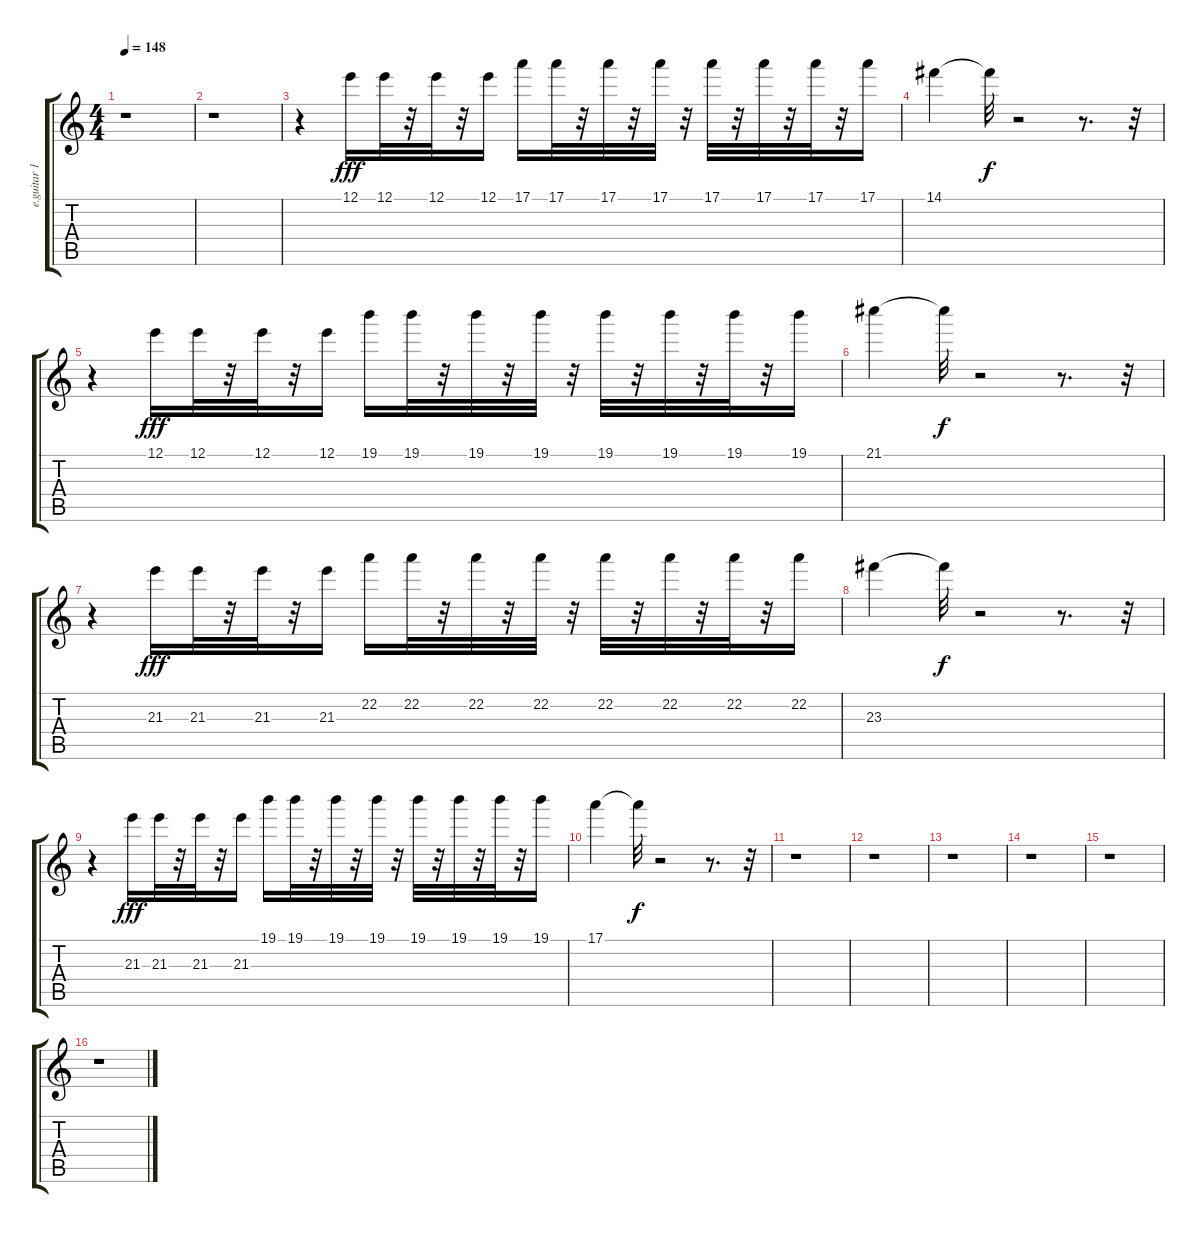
\track ("e.guitar 1" "e.guitar 1") {instrument distortionguitar}
\staff {score tabs}
\tuning (E4 B3 G3 D3 A2 E2) {hide}
\ts (4 4)
\tempo 148
\clef g2
\ks c
r.1{dy f} |
r.1 |
r.4 12.1.16{dy fff} 12.1.32 r.32 12.1.32 r.32 12.1.16 17.1.16 17.1.32 r.32 17.1.32 r.32 17.1.32 r.32 17.1.32 r.32 17.1.32 r.32 17.1.32 r.32 17.1.16 |
14.1.4 14.1{t}.32{dy f} r.2 r.8{d} r.32 |
r.4 12.1.16{dy fff} 12.1.32 r.32 12.1.32 r.32 12.1.16 19.1.16 19.1.32 r.32 19.1.32 r.32 19.1.32 r.32 19.1.32 r.32 19.1.32 r.32 19.1.32 r.32 19.1.16 |
21.1.4 21.1{t}.32{dy f} r.2 r.8{d} r.32 |
r.4 21.3.16{dy fff} 21.3.32 r.32 21.3.32 r.32 21.3.16 22.2.16 22.2.32 r.32 22.2.32 r.32 22.2.32 r.32 22.2.32 r.32 22.2.32 r.32 22.2.32 r.32 22.2.16 |
23.3.4 23.3{t}.32{dy f} r.2 r.8{d} r.32 |
r.4 21.3.16{dy fff} 21.3.32 r.32 21.3.32 r.32 21.3.16 19.1.16 19.1.32 r.32 19.1.32 r.32 19.1.32 r.32 19.1.32 r.32 19.1.32 r.32 19.1.32 r.32 19.1.16 |
17.1.4 17.1{t}.32{dy f} r.2 r.8{d} r.32 |
r.1 |
r.1 |
r.1 |
r.1 |
r.1 |
r.1
